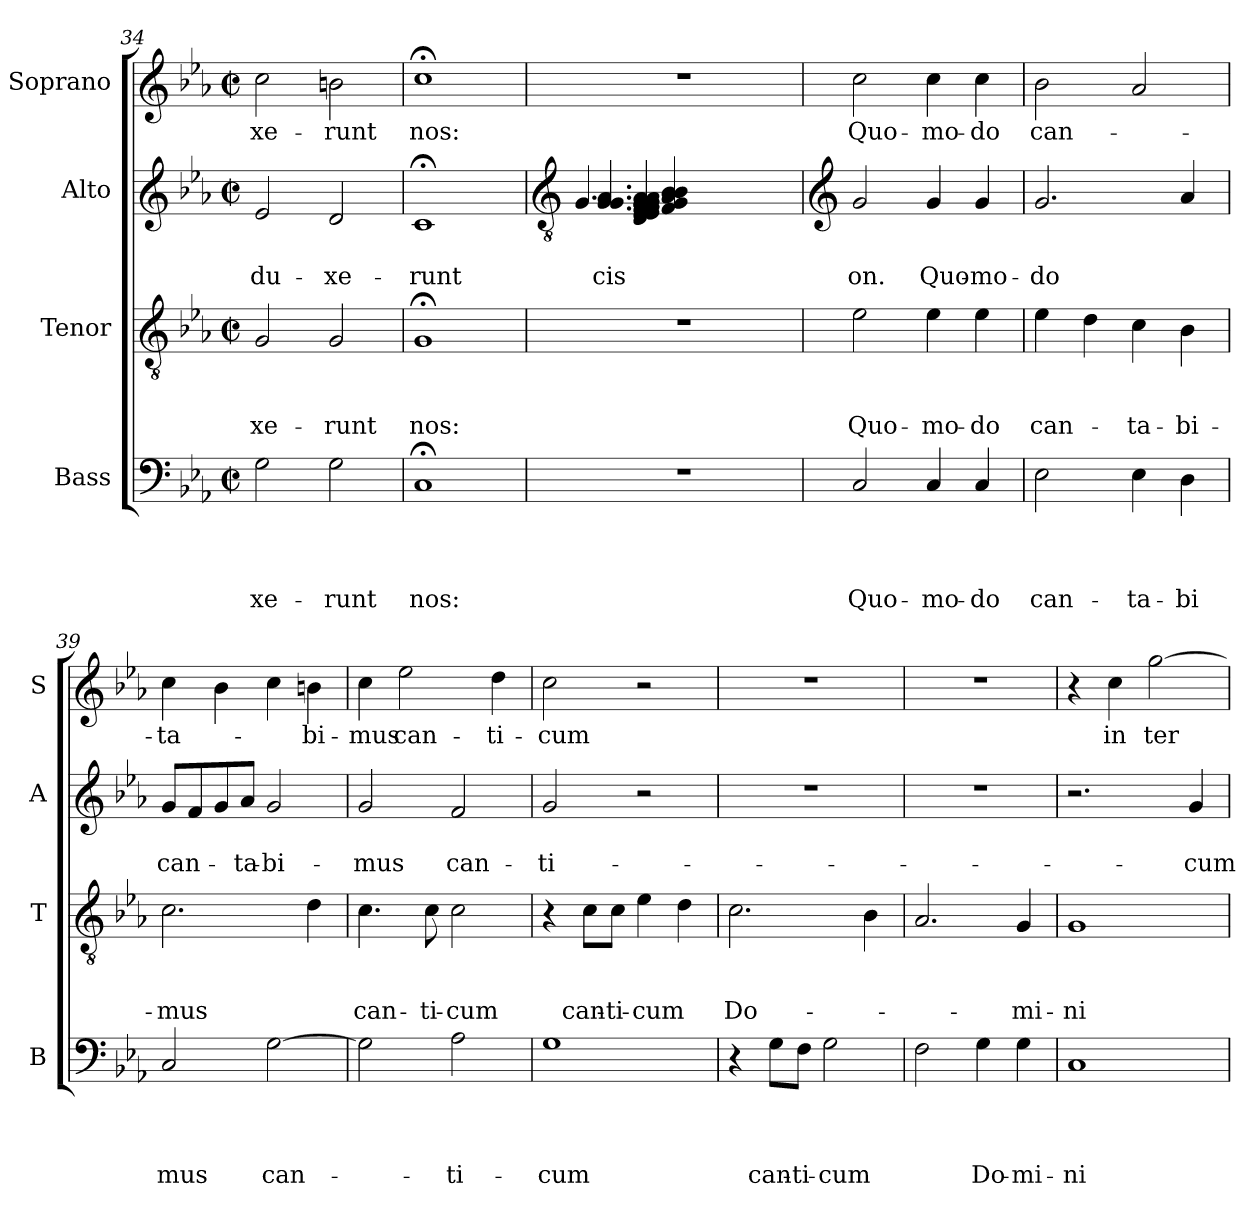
**kern	**text	**text	**text	**text	**kern	**text	**text	**text	**kern	**text	**text	**kern	**text
*part4	*part4	*part4	*part4	*part4	*part3	*part3	*part3	*part3	*part2	*part2	*part2	*part1	*part1
*staff4	*staff4	*staff4	*staff4	*staff4	*staff3	*staff3	*staff3	*staff3	*staff2	*staff2	*staff2	*staff1	*staff1
*I"Bass	*	*	*	*	*I"Tenor	*	*	*	*I"Alto	*	*	*I"Soprano	*
*I'B	*	*	*	*	*I'T	*	*	*	*I'A	*	*	*I'S	*
*clefF4	*	*	*	*	*clefGv2	*	*	*	*clefG2	*	*	*clefG2	*
*k[b-e-a-]	*	*	*	*	*k[b-e-a-]	*	*	*	*k[b-e-a-]	*	*	*k[b-e-a-]	*
*E-:	*	*	*	*	*E-:	*	*	*	*E-:	*	*	*E-:	*
*M2/2	*	*	*	*	*M2/2	*	*	*	*M2/2	*	*	*M2/2	*
*met(c|)	*	*	*	*	*met(c|)	*	*	*	*met(c|)	*	*	*met(c|)	*
=34	=34	=34	=34	=34	=34	=34	=34	=34	=34	=34	=34	=34	=34
!	!	!	!	!LO:LY:b	!	!	!	!LO:LY:b	!	!	!LO:LY:b	!	!LO:LY:b
2G\	.	.	.	-xe-	2G/	.	.	-xe-	2e-/	.	-du-	2cc\	-xe-
!	!	!	!	!LO:LY:b	!	!	!	!LO:LY:b	!	!	!LO:LY:b	!	!LO:LY:b
2G\	.	.	.	-runt	2G/	.	.	-runt	2d/	.	-xe-	2bn\	-runt
=35	=35	=35	=35	=35	=35	=35	=35	=35	=35	=35	=35	=35	=35
!	!	!	!	!LO:LY:b	!	!	!	!LO:LY:b	!	!	!LO:LY:b	!	!LO:LY:b
1C;	.	.	.	nos:	1G;	.	.	nos:	1c;	.	-runt	1cc;<	nos:
!!LO:LB:g=z
=36	=36	=36	=36	=36	=36	=36	=36	=36	=36	=36	=36	=36	=36
*	*	*	*	*	*	*	*	*	*clefGv2	*	*	*	*
!	!	!	!	!	!	!	!	!	!	!	!LO:LY:b	!	!
*	*	*	*	*	*	*	*	*	*^	*	*	*	*
!	!	!	!	!	!	!	!	!	!	!	!	!LO:LY:b:rj	!	!
*	*	*	*	*	*	*	*	*	*	*^	*	*	*	*
!	!	!	!	!	!	!	!	!	!	!	!	!	!LO:LY:b	!	!
*	*	*	*	*	*	*	*	*	*	*	*^	*	*	*	*
!	!	!	!	!	!	!	!	!	!	!	!	!	!	!LO:LY:b	!	!
1r	.	.	.	.	1r	.	.	.	(4.G/ 4.G/ 4.A-/	(4D/ 4E-/ 4E-/ 4F/ 4F/ 4F/ 4G/ 4G/ 4G/ 4G/ 4A-/ 4A-/	4.G/	(4F/ 4G/ 4A-/ 4B-/ 4B-/	.	-cis	1r	.
.	.	.	.	.	.	.	.	.	.	2ryy	.	2ryy	.	.	.	.
.	.	.	.	.	.	.	.	.	2ryy	.	2ryy	.	.	.	.	.
.	.	.	.	.	.	.	.	.	.	8ryy	.	8ryy	.	.	.	.
.	.	.	.	.	.	.	.	.	8ryy	8ryy	8ryy	8ryy	.	.	.	.
*	*	*	*	*	*	*	*	*	*v	*v	*v	*v	*	*	*	*
!!LO:PB:g=z
=37	=37	=37	=37	=37	=37	=37	=37	=37	=37	=37	=37	=37	=37
*	*	*	*	*	*	*	*	*	*clefG2	*	*	*	*
*	*	*	*	*	*	*	*	*	*^	*	*	*	*
*	*	*	*	*	*	*	*	*	*	*^	*	*	*	*
*	*	*	*	*	*	*	*	*	*	*	*^	*	*	*	*
!	!	!	!	!LO:LY:b	!	!	!	!LO:LY:b	!	!	!	!	!	!LO:LY:b	!	!LO:LY:b
*	*	*	*	*	*	*	*	*	*v	*v	*v	*v	*	*	*	*
2C/	.	.	.	Quo-	2e-\	.	.	Quo-	2g/	.	-on.	2cc\	Quo-
!	!	!	!	!LO:LY:b	!	!	!	!LO:LY:b	!	!	!LO:LY:b	!	!LO:LY:b
4C/	.	.	.	-mo-	4e-\	.	.	-mo-	4g/	.	Quo-	4cc\	-mo-
!	!	!	!	!LO:LY:b	!	!	!	!LO:LY:b	!	!	!LO:LY:b	!	!LO:LY:b
4C/	.	.	.	-do	4e-\	.	.	-do	4g/	.	-mo-	4cc\	-do
=38	=38	=38	=38	=38	=38	=38	=38	=38	=38	=38	=38	=38	=38
!	!	!	!	!LO:LY:b	!	!	!	!LO:LY:b	!	!	!LO:LY:b	!	!LO:LY:b
2E-\	.	.	.	can-	4e-\	.	.	can-	2.g/	.	-do	2b-\	can-
.	.	.	.	.	4d\	.	.	.	.	.	.	.	.
!	!	!	!	!LO:LY:b	!	!	!	!LO:LY:b	!	!	!	!	!
4E-\	.	.	.	-ta-	4c\	.	.	-ta-	.	.	.	2a-/	.
!	!	!	!	!LO:LY:b	!	!	!	!LO:LY:b	!	!	!	!	!
4D\	.	.	.	-bi	4B-\	.	.	-bi-	4a-/	.	.	.	.
=39	=39	=39	=39	=39	=39	=39	=39	=39	=39	=39	=39	=39	=39
!	!	!	!	!LO:LY:b	!	!	!	!LO:LY:b	!	!	!LO:LY:b	!	!LO:LY:b
2C/	.	.	.	mus	2.c\	.	.	-mus	8g/L	.	can-	4cc\	-ta-
.	.	.	.	.	.	.	.	.	8f/	.	.	.	.
.	.	.	.	.	.	.	.	.	8g/	.	.	4b-\	.
!	!	!	!	!	!	!	!	!	!	!	!LO:LY:b	!	!
.	.	.	.	.	.	.	.	.	8a-/J	.	-ta-	.	.
!	!	!	!	!LO:LY:b	!	!	!	!	!	!	!LO:LY:b	!	!
[>2G\	.	.	.	can-	.	.	.	.	2g/	.	-bi-	4cc\	.
!	!	!	!	!	!	!	!	!	!	!	!	!	!LO:LY:b
.	.	.	.	.	4d\	.	.	.	.	.	.	4bn\	-bi-
=40	=40	=40	=40	=40	=40	=40	=40	=40	=40	=40	=40	=40	=40
!	!	!	!	!	!	!	!	!LO:LY:b	!	!	!LO:LY:b	!	!LO:LY:b
2G\]	.	.	.	.	4.c\	.	.	can-	2g/	.	-mus	4cc\	-mus
!	!	!	!	!	!	!	!	!	!	!	!	!	!LO:LY:b
.	.	.	.	.	.	.	.	.	.	.	.	2ee-\	can-
!	!	!	!	!	!	!	!	!LO:LY:b	!	!	!	!	!
.	.	.	.	.	8c\	.	.	-ti-	.	.	.	.	.
!	!	!	!	!LO:LY:b	!	!	!	!LO:LY:b	!	!	!LO:LY:b	!	!
2A-\	.	.	.	-ti-	2c\	.	.	-cum	2f/	.	can-	.	.
!	!	!	!	!	!	!	!	!	!	!	!	!	!LO:LY:b
.	.	.	.	.	.	.	.	.	.	.	.	4dd\	-ti-
=41	=41	=41	=41	=41	=41	=41	=41	=41	=41	=41	=41	=41	=41
!	!	!	!	!LO:LY:b	!	!	!	!	!	!	!LO:LY:b	!	!LO:LY:b
1G	.	.	.	-cum	4r	.	.	.	2g/	.	-ti-	2cc\	-cum
!	!	!	!	!	!	!	!	!LO:LY:b	!	!	!	!	!
.	.	.	.	.	8c\L	.	.	can-	.	.	.	.	.
!	!	!	!	!	!	!	!	!LO:LY:b	!	!	!	!	!
.	.	.	.	.	8c\J	.	.	-ti-	.	.	.	.	.
!	!	!	!	!	!	!	!	!LO:LY:b	!	!	!	!	!
.	.	.	.	.	4e-\	.	.	-cum	2r	.	.	2r	.
.	.	.	.	.	4d\	.	.	.	.	.	.	.	.
=42	=42	=42	=42	=42	=42	=42	=42	=42	=42	=42	=42	=42	=42
!	!	!	!	!	!	!	!	!LO:LY:b	!	!	!	!	!
4r	.	.	.	.	2.c\	.	.	Do-	1r	.	.	1r	.
!	!	!	!	!LO:LY:b	!	!	!	!	!	!	!	!	!
8G\L	.	.	.	can-	.	.	.	.	.	.	.	.	.
!	!	!	!	!LO:LY:b	!	!	!	!	!	!	!	!	!
8F\J	.	.	.	-ti-	.	.	.	.	.	.	.	.	.
!	!	!	!	!LO:LY:b	!	!	!	!	!	!	!	!	!
2G\	.	.	.	-cum	.	.	.	.	.	.	.	.	.
.	.	.	.	.	4B-\	.	.	.	.	.	.	.	.
=43	=43	=43	=43	=43	=43	=43	=43	=43	=43	=43	=43	=43	=43
2F\	.	.	.	.	2.A-/	.	.	.	1r	.	.	1r	.
!	!	!	!	!LO:LY:b	!	!	!	!	!	!	!	!	!
4G\	.	.	.	Do-	.	.	.	.	.	.	.	.	.
!	!	!	!	!LO:LY:b	!	!	!	!LO:LY:b	!	!	!	!	!
4G\	.	.	.	-mi-	4G/	.	.	-mi-	.	.	.	.	.
!!LO:LB:g=z
=44	=44	=44	=44	=44	=44	=44	=44	=44	=44	=44	=44	=44	=44
!	!	!	!	!LO:LY:b	!	!	!	!LO:LY:b	!	!	!	!	!
1C	.	.	.	-ni	1G	.	.	-ni	2.r	.	.	4r	.
!	!	!	!	!	!	!	!	!	!	!	!	!	!LO:LY:b
.	.	.	.	.	.	.	.	.	.	.	.	4cc\	in
!	!	!	!	!	!	!	!	!	!	!	!	!	!LO:LY:b
.	.	.	.	.	.	.	.	.	.	.	.	[>2gg\	ter-
!	!	!	!	!	!	!	!	!	!	!	!LO:LY:b	!	!
.	.	.	.	.	.	.	.	.	4g/	.	-cum	.	.
=	=	=	=	=	=	=	=	=	=	=	=	=	=
*-	*-	*-	*-	*-	*-	*-	*-	*-	*-	*-	*-	*-	*-
